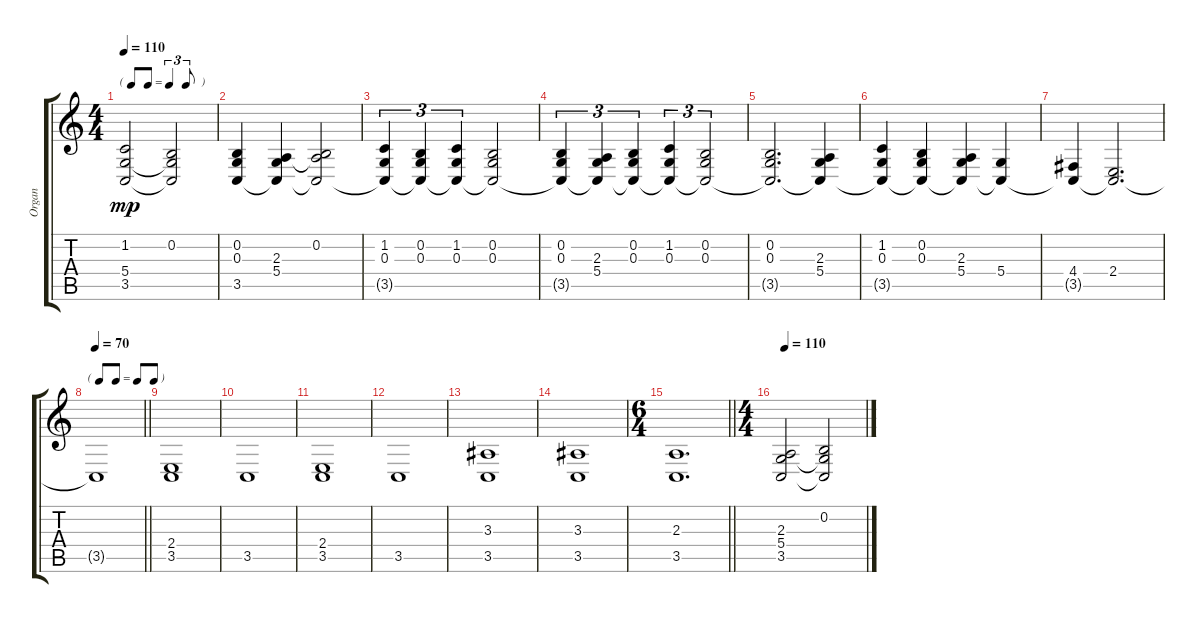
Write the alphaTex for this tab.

\track ("Organ" "Organ") {instrument churchorgan}
\staff {score tabs}
\tuning (E4 B3 G3 D3 A2 E2) {hide}
\ts (4 4)
\tf triplet8th
\tempo 110
\clef g2
\ks c
(1.2 5.4{t} 3.5{t}).2{dy mp} (0.2 5.4{t} 3.5{t}).2 |
(0.2 0.3 3.5).4 (2.3 5.4 3.5{t}).4 (0.2 2.3{t} 3.5{t}).2 |
(1.2 0.3 3.5{t}).4{tu (3 2)} (0.2 0.3 3.5{t}).4{tu (3 2)} (1.2 0.3 3.5{t}).4{tu (3 2)} (0.2 0.3 3.5{t}).2 |
(0.2 0.3 3.5{t}).4{tu (3 2)} (2.3 5.4 3.5{t}).4{tu (3 2)} (0.2 0.3 3.5{t}).4{tu (3 2)} (1.2 0.3 3.5{t}).4{tu (3 2)} (0.2 0.3 3.5{t}).2{tu (3 2)} |
(0.2 0.3 3.5{t}).2{d} (2.3 5.4 3.5{t}).4 |
(1.2 0.3 3.5{t}).4 (0.2 0.3 3.5{t}).4 (2.3 5.4 3.5{t}).4 (5.4 3.5{t}).4 |
(4.4 3.5{t}).4 (2.4 3.5{t}).2{d} |
\tf none
\tempo 70
\barLineRight lightlight
3.5{t}.1 |
(2.4 3.5).1 |
3.5.1 |
(2.4 3.5).1 |
3.5.1 |
(3.3 3.5).1 |
(3.3 3.5).1 |
\ts (6 4)
\barLineRight lightlight
(2.3 3.5).1{d} |
\ts (4 4)
\tempo 110
(2.3 5.4 3.5).2 (0.2 5.4{t} 3.5{t}).2
